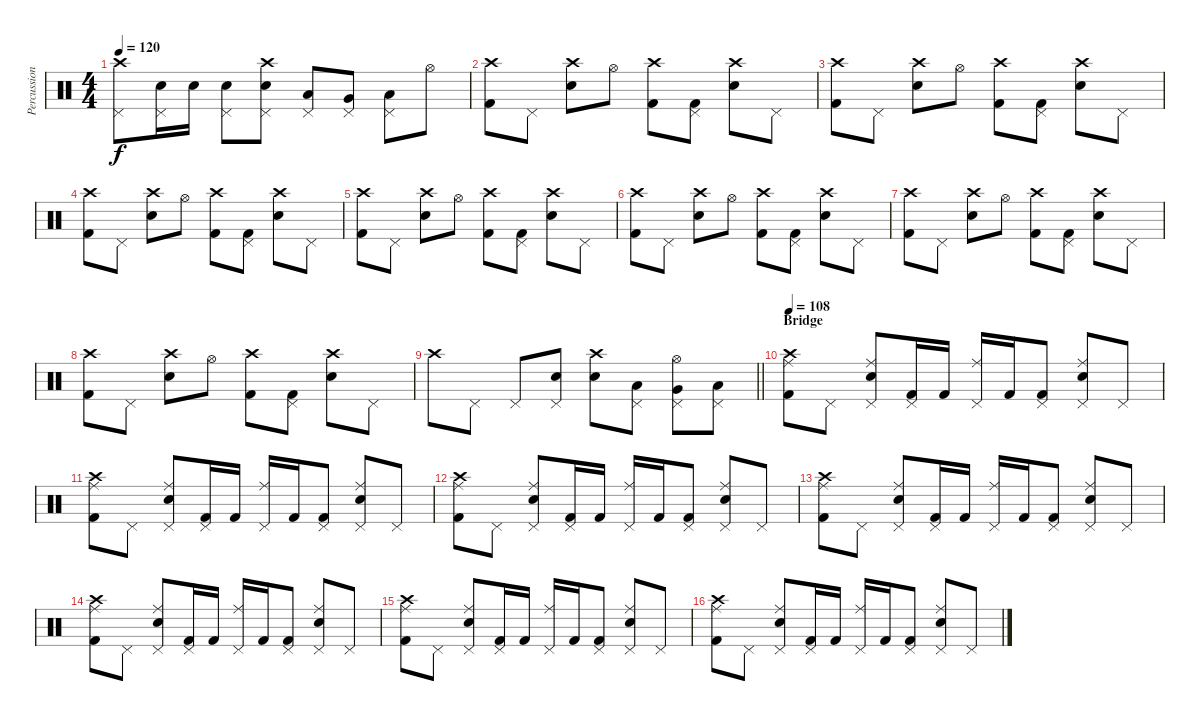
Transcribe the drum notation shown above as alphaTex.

\track ("Percussion" "Percussion") {instrument percussion}
\staff {score}
\articulation defaults
\ts (4 4)
\tempo 120
\clef neutral
\ks c
("Crash high (hit)" "Pedal Hi-Hat (hit)").8{dy f} ("Electric Snare (hit)" "Pedal Hi-Hat (hit)").16 "Electric Snare (hit)".16 ("Electric Snare (hit)" "Pedal Hi-Hat (hit)").8 ("Crash high (hit)" "Electric Snare (hit)" "Pedal Hi-Hat (hit)").8 ("Low Tom (hit)" "Pedal Hi-Hat (hit)").8 ("Very Low Tom (hit)" "Pedal Hi-Hat (hit)").8 ("Low Floor Tom (hit)" "Pedal Hi-Hat (hit)").8 "Hi-Hat (open)".8 |
("Crash high (hit)" "Kick (hit) 2").8 "Pedal Hi-Hat (hit)".8 ("Crash high (hit)" "Electric Snare (hit)").8 "Hi-Hat (open)".8 ("Crash high (hit)" "Kick (hit) 2").8 ("Kick (hit) 2" "Pedal Hi-Hat (hit)").8 ("Crash high (hit)" "Electric Snare (hit)").8 "Pedal Hi-Hat (hit)".8 |
("Crash high (hit)" "Kick (hit) 2").8 "Pedal Hi-Hat (hit)".8 ("Crash high (hit)" "Electric Snare (hit)").8 "Hi-Hat (open)".8 ("Crash high (hit)" "Kick (hit) 2").8 ("Kick (hit) 2" "Pedal Hi-Hat (hit)").8 ("Crash high (hit)" "Electric Snare (hit)").8 "Pedal Hi-Hat (hit)".8 |
("Crash high (hit)" "Kick (hit) 2").8 "Pedal Hi-Hat (hit)".8 ("Crash high (hit)" "Electric Snare (hit)").8 "Hi-Hat (open)".8 ("Crash high (hit)" "Kick (hit) 2").8 ("Kick (hit) 2" "Pedal Hi-Hat (hit)").8 ("Crash high (hit)" "Electric Snare (hit)").8 "Pedal Hi-Hat (hit)".8 |
("Crash high (hit)" "Kick (hit) 2").8 "Pedal Hi-Hat (hit)".8 ("Crash high (hit)" "Electric Snare (hit)").8 "Hi-Hat (open)".8 ("Crash high (hit)" "Kick (hit) 2").8 ("Kick (hit) 2" "Pedal Hi-Hat (hit)").8 ("Crash high (hit)" "Electric Snare (hit)").8 "Pedal Hi-Hat (hit)".8 |
("Crash high (hit)" "Kick (hit) 2").8 "Pedal Hi-Hat (hit)".8 ("Crash high (hit)" "Electric Snare (hit)").8 "Hi-Hat (open)".8 ("Crash high (hit)" "Kick (hit) 2").8 ("Kick (hit) 2" "Pedal Hi-Hat (hit)").8 ("Crash high (hit)" "Electric Snare (hit)").8 "Pedal Hi-Hat (hit)".8 |
("Crash high (hit)" "Kick (hit) 2").8 "Pedal Hi-Hat (hit)".8 ("Crash high (hit)" "Electric Snare (hit)").8 "Hi-Hat (open)".8 ("Crash high (hit)" "Kick (hit) 2").8 ("Kick (hit) 2" "Pedal Hi-Hat (hit)").8 ("Crash high (hit)" "Electric Snare (hit)").8 "Pedal Hi-Hat (hit)".8 |
("Crash high (hit)" "Kick (hit) 2").8 "Pedal Hi-Hat (hit)".8 ("Crash high (hit)" "Electric Snare (hit)").8 "Hi-Hat (open)".8 ("Crash high (hit)" "Kick (hit) 2").8 ("Kick (hit) 2" "Pedal Hi-Hat (hit)").8 ("Crash high (hit)" "Electric Snare (hit)").8 "Pedal Hi-Hat (hit)".8 |
\barLineRight lightlight "Crash high (hit)".8 "Pedal Hi-Hat (hit)".8 "Pedal Hi-Hat (hit)".8
("Electric Snare (hit)" "Pedal Hi-Hat (hit)").8 ("Crash high (hit)" "Electric Snare (hit)").8 ("Low Tom (hit)" "Pedal Hi-Hat (hit)").8 ("Hi-Hat (open)" "Very Low Tom (hit)" "Pedal Hi-Hat (hit)").8 ("Low Floor Tom (hit)" "Pedal Hi-Hat (hit)").8 |
\section ("" "Bridge")
\tempo 108
("Crash high (hit)" "Ride (middle)" "Kick (hit) 2").8 "Pedal Hi-Hat (hit)".8 ("Ride (middle)" "Electric Snare (hit)" "Pedal Hi-Hat (hit)").8 ("Kick (hit) 2" "Pedal Hi-Hat (hit)").16 "Kick (hit) 2".16 ("Ride (middle)" "Pedal Hi-Hat (hit)").16 "Kick (hit) 2".16 ("Kick (hit) 2" "Pedal Hi-Hat (hit)").8 ("Ride (middle)" "Electric Snare (hit)" "Pedal Hi-Hat (hit)").8 "Pedal Hi-Hat (hit)".8 |
("Crash high (hit)" "Ride (middle)" "Kick (hit) 2").8 "Pedal Hi-Hat (hit)".8 ("Ride (middle)" "Electric Snare (hit)" "Pedal Hi-Hat (hit)").8 ("Kick (hit) 2" "Pedal Hi-Hat (hit)").16 "Kick (hit) 2".16 ("Ride (middle)" "Pedal Hi-Hat (hit)").16 "Kick (hit) 2".16 ("Kick (hit) 2" "Pedal Hi-Hat (hit)").8 ("Ride (middle)" "Electric Snare (hit)" "Pedal Hi-Hat (hit)").8 "Pedal Hi-Hat (hit)".8 |
("Crash high (hit)" "Ride (middle)" "Kick (hit) 2").8 "Pedal Hi-Hat (hit)".8 ("Ride (middle)" "Electric Snare (hit)" "Pedal Hi-Hat (hit)").8 ("Kick (hit) 2" "Pedal Hi-Hat (hit)").16 "Kick (hit) 2".16 ("Ride (middle)" "Pedal Hi-Hat (hit)").16 "Kick (hit) 2".16 ("Kick (hit) 2" "Pedal Hi-Hat (hit)").8 ("Ride (middle)" "Electric Snare (hit)" "Pedal Hi-Hat (hit)").8 "Pedal Hi-Hat (hit)".8 |
("Crash high (hit)" "Ride (middle)" "Kick (hit) 2").8 "Pedal Hi-Hat (hit)".8 ("Ride (middle)" "Electric Snare (hit)" "Pedal Hi-Hat (hit)").8 ("Kick (hit) 2" "Pedal Hi-Hat (hit)").16 "Kick (hit) 2".16 ("Ride (middle)" "Pedal Hi-Hat (hit)").16 "Kick (hit) 2".16 ("Kick (hit) 2" "Pedal Hi-Hat (hit)").8 ("Ride (middle)" "Electric Snare (hit)" "Pedal Hi-Hat (hit)").8 "Pedal Hi-Hat (hit)".8 |
("Crash high (hit)" "Ride (middle)" "Kick (hit) 2").8 "Pedal Hi-Hat (hit)".8 ("Ride (middle)" "Electric Snare (hit)" "Pedal Hi-Hat (hit)").8 ("Kick (hit) 2" "Pedal Hi-Hat (hit)").16 "Kick (hit) 2".16 ("Ride (middle)" "Pedal Hi-Hat (hit)").16 "Kick (hit) 2".16 ("Kick (hit) 2" "Pedal Hi-Hat (hit)").8 ("Ride (middle)" "Electric Snare (hit)" "Pedal Hi-Hat (hit)").8 "Pedal Hi-Hat (hit)".8 |
("Crash high (hit)" "Ride (middle)" "Kick (hit) 2").8 "Pedal Hi-Hat (hit)".8 ("Ride (middle)" "Electric Snare (hit)" "Pedal Hi-Hat (hit)").8 ("Kick (hit) 2" "Pedal Hi-Hat (hit)").16 "Kick (hit) 2".16 ("Ride (middle)" "Pedal Hi-Hat (hit)").16 "Kick (hit) 2".16 ("Kick (hit) 2" "Pedal Hi-Hat (hit)").8 ("Ride (middle)" "Electric Snare (hit)" "Pedal Hi-Hat (hit)").8 "Pedal Hi-Hat (hit)".8 |
("Crash high (hit)" "Ride (middle)" "Kick (hit) 2").8 "Pedal Hi-Hat (hit)".8 ("Ride (middle)" "Electric Snare (hit)" "Pedal Hi-Hat (hit)").8 ("Kick (hit) 2" "Pedal Hi-Hat (hit)").16 "Kick (hit) 2".16 ("Ride (middle)" "Pedal Hi-Hat (hit)").16 "Kick (hit) 2".16 ("Kick (hit) 2" "Pedal Hi-Hat (hit)").8 ("Ride (middle)" "Electric Snare (hit)" "Pedal Hi-Hat (hit)").8 "Pedal Hi-Hat (hit)".8
